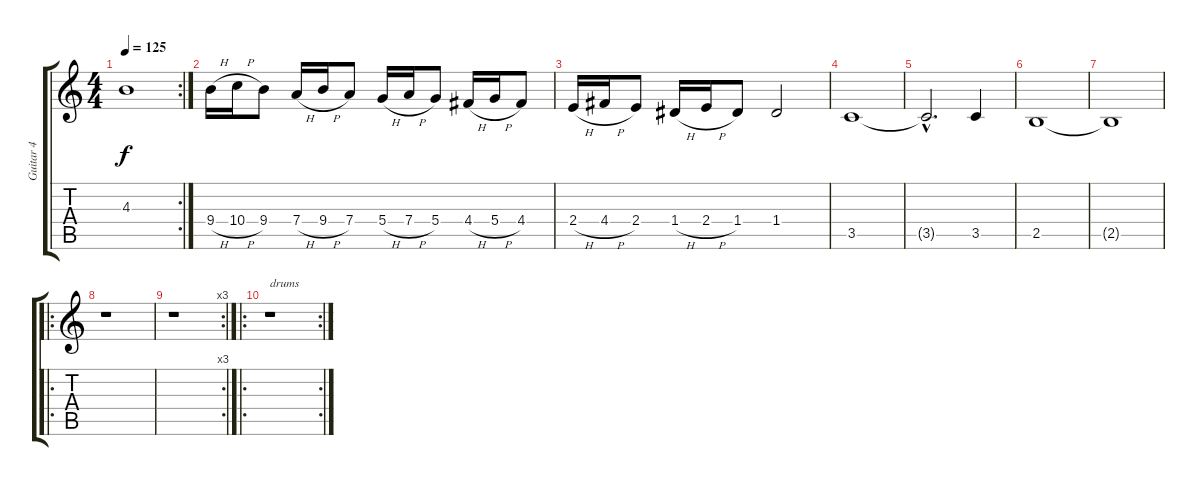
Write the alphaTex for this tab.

\track ("Guitar 4" "Guitar 4") {instrument electricguitarclean}
\staff {score tabs}
\tuning (E4 B3 G3 D3 A2 E2) {hide}
\rc 2
\ts (4 4)
\tempo 125
\clef g2
\ks c
4.3.1{dy f} |
9.4{h}.16 10.4{h}.16 9.4.8 7.4{h}.16 9.4{h}.16 7.4.8 5.4{h}.16 7.4{h}.16 5.4.8 4.4{h}.16 5.4{h}.16 4.4.8 |
2.4{h}.16 4.4{h}.16 2.4.8 1.4{h}.16 2.4{h}.16 1.4.8 1.4.2 |
3.5.1 |
3.5{hac t}.2{d} 3.5.4 |
2.5.1 |
2.5{t}.1 |
\ro
r.1 |
\rc 3
r.1 |
\ro
\rc 2
r.1{txt "drums"}
